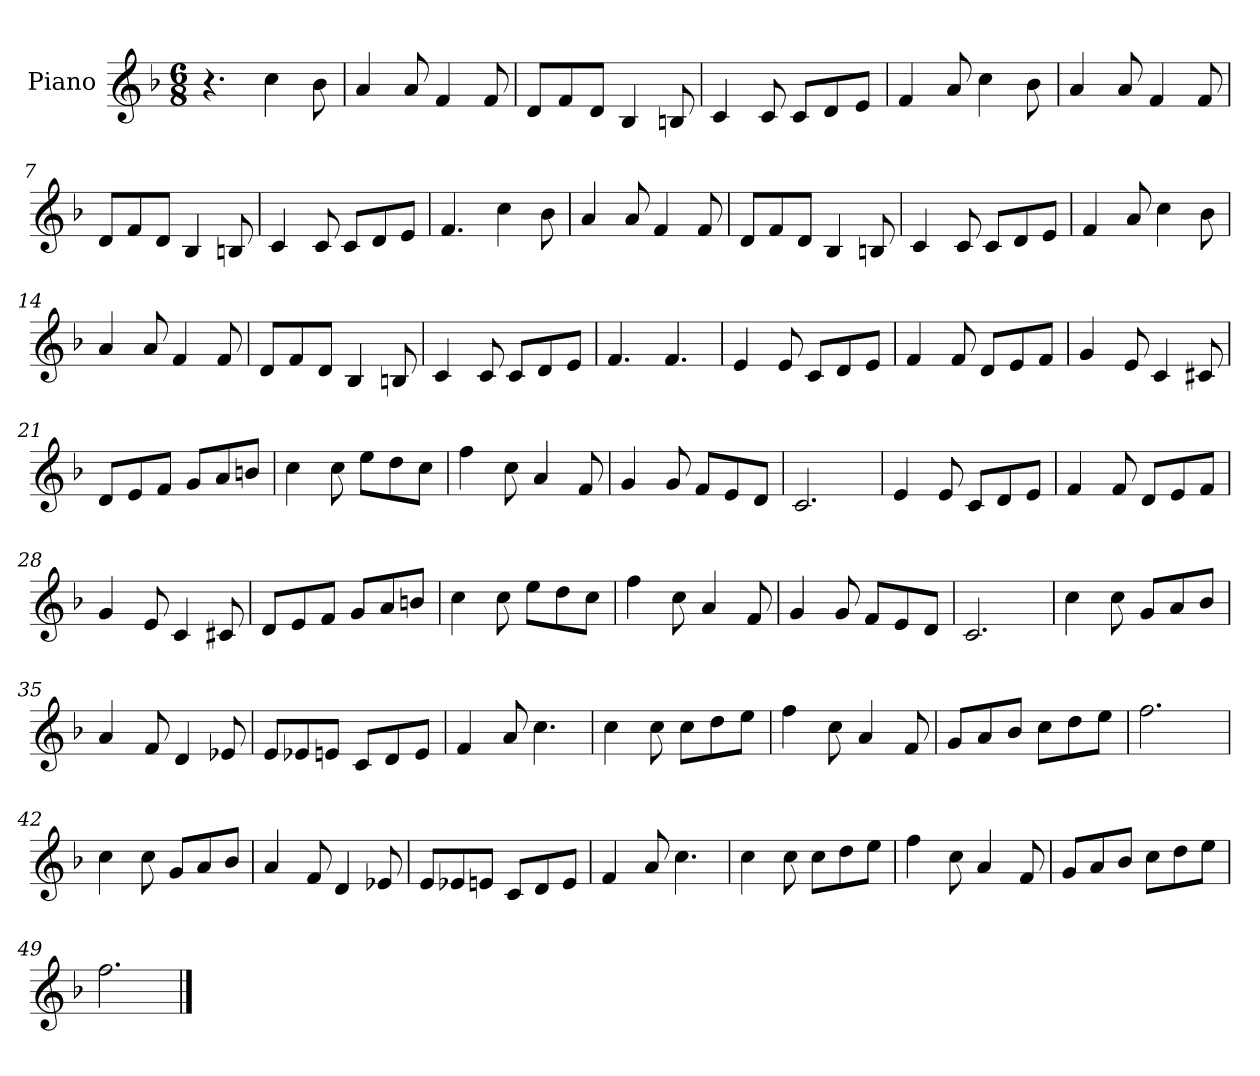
**kern
*part1
*staff1
*I"Piano
*I'Pno
*clefG2
*k[b-]
*M6/8
=1
4.r
4cc\
8b-\
=2
4a/
8a/
4f/
8f/
=3
8d/L
8f/
8d/J
4B-/
8Bn/
=4
4c/
8c/
8c/L
8d/
8e/J
=5
4f/
8a/
4cc\
8b-\
=6
4a/
8a/
4f/
8f/
=7
8d/L
8f/
8d/J
4B-/
8Bn/
=8
4c/
8c/
8c/L
8d/
8e/J
=9
4.f/
4cc\
8b-\
=10
4a/
8a/
4f/
8f/
=11
8d/L
8f/
8d/J
4B-/
8Bn/
=12
4c/
8c/
8c/L
8d/
8e/J
=13
4f/
8a/
4cc\
8b-\
=14
4a/
8a/
4f/
8f/
=15
8d/L
8f/
8d/J
4B-/
8Bn/
=16
4c/
8c/
8c/L
8d/
8e/J
=17
4.f/
4.f/
=18
4e/
8e/
8c/L
8d/
8e/J
=19
4f/
8f/
8d/L
8e/
8f/J
=20
4g/
8e/
4c/
8c#X/
=21
8d/L
8e/
8f/J
8g/L
8a/
8bn/J
=22
4cc\
8cc\
8ee\L
8dd\
8cc\J
=23
4ff\
8cc\
4a/
8f/
=24
4g/
8g/
8f/L
8e/
8d/J
=25
2.c/
=26
4e/
8e/
8c/L
8d/
8e/J
=27
4f/
8f/
8d/L
8e/
8f/J
=28
4g/
8e/
4c/
8c#X/
=29
8d/L
8e/
8f/J
8g/L
8a/
8bn/J
=30
4cc\
8cc\
8ee\L
8dd\
8cc\J
=31
4ff\
8cc\
4a/
8f/
=32
4g/
8g/
8f/L
8e/
8d/J
=33
2.c/
=34
4cc\
8cc\
8g/L
8a/
8b-/J
=35
4a/
8f/
4d/
8e-X/
=36
8e/L
8e-X/
8en/J
8c/L
8d/
8e/J
=37
4f/
8a/
4.cc\
=38
4cc\
8cc\
8cc\L
8dd\
8ee\J
=39
4ff\
8cc\
4a/
8f/
=40
8g/L
8a/
8b-/J
8cc\L
8dd\
8ee\J
=41
2.ff\
=42
4cc\
8cc\
8g/L
8a/
8b-/J
=43
4a/
8f/
4d/
8e-X/
=44
8e/L
8e-X/
8en/J
8c/L
8d/
8e/J
=45
4f/
8a/
4.cc\
=46
4cc\
8cc\
8cc\L
8dd\
8ee\J
=47
4ff\
8cc\
4a/
8f/
=48
8g/L
8a/
8b-/J
8cc\L
8dd\
8ee\J
=49
2.ff\
==
*-
